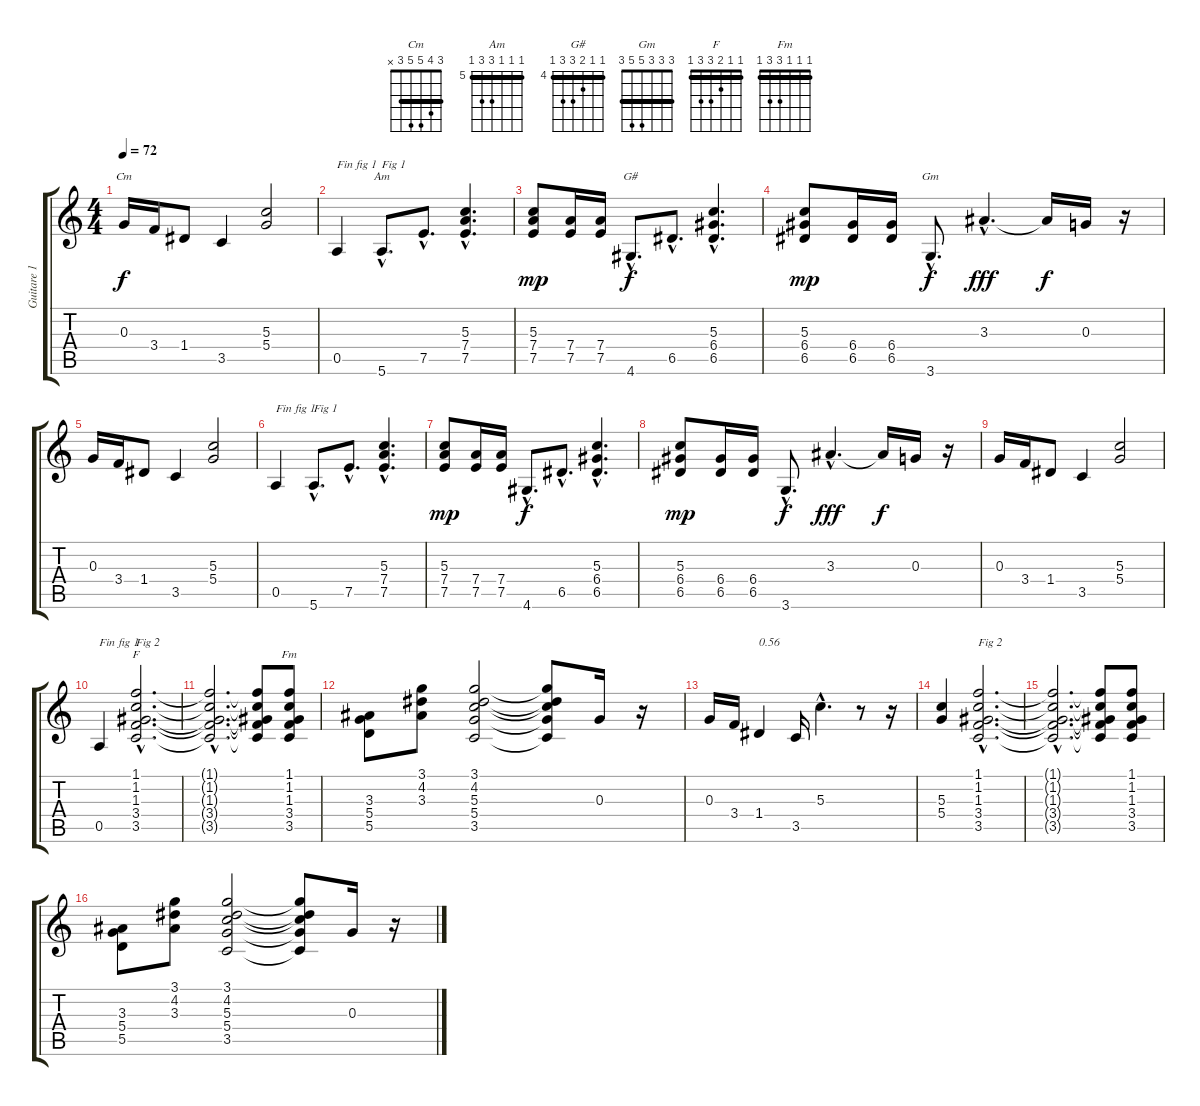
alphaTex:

\track ("Guitare 1 delay solo 0.833" "Guitare 1 ") {instrument electricguitarclean}
\staff {score tabs}
\tuning (E4 B3 G3 D3 A2 E2) {hide}
\chord ("Cm" 3 4 5 5 3 x) {barre 3}
\chord ("Am" 5 5 5 7 7 5) {firstfret 5 barre 5}
\chord ("G#" 4 4 5 6 6 4) {firstfret 4 barre 4}
\chord ("Gm" 3 3 3 5 5 3) {barre 3}
\chord ("F" 1 1 2 3 3 1) {barre 1}
\chord ("Fm" 1 1 1 3 3 1) {barre 1}
\ts (4 4)
\tempo 72
\clef g2
\ks c
0.3.16{ch "Cm" dy f} 3.4.16 1.4.8 3.5.4 (5.3 5.4).2 |
0.5.4{txt "Fin fig 1"} 5.6{hac}.8{d ch "Am" txt "Fig 1"} 7.5{hac}.8{d} (5.3{hac} 7.4{hac} 7.5{hac}).4{d} |
(5.3 7.4 7.5).8{dy mp} (7.4 7.5).16 (7.4 7.5).16 4.6{hac}.8{d ch "G#" dy f} 6.5{hac}.8{d} (5.3{hac} 6.4{hac} 6.5{hac}).4{d} |
(5.3 6.4 6.5).8{dy mp} (6.4 6.5).16 (6.4 6.5).16 3.6{hac}.8{d ch "Gm" dy f} 3.3{hac}.4{d dy fff} 3.3{t}.16{dy f} 0.3.16 r.16 |
0.3.16 3.4.16 1.4.8 3.5.4 (5.3 5.4).2 |
0.5.4{txt "Fin fig 1"} 5.6{hac}.8{d txt "Fig 1"} 7.5{hac}.8{d} (5.3{hac} 7.4{hac} 7.5{hac}).4{d} |
(5.3 7.4 7.5).8{dy mp} (7.4 7.5).16 (7.4 7.5).16 4.6{hac}.8{d dy f} 6.5{hac}.8{d} (5.3{hac} 6.4{hac} 6.5{hac}).4{d} |
(5.3 6.4 6.5).8{dy mp} (6.4 6.5).16 (6.4 6.5).16 3.6{hac}.8{d dy f} 3.3{hac}.4{d dy fff} 3.3{t}.16{dy f} 0.3.16 r.16 |
0.3.16 3.4.16 1.4.8 3.5.4 (5.3 5.4).2 |
0.5.4{txt "Fin fig 1"} (1.1{hac} 1.2{hac} 1.3{hac} 3.4{hac} 3.5{hac}).2{d ch "F" txt "Fig 2"} |
(1.1{hac t} 1.2{hac t} 1.3{hac t} 3.4{hac t} 3.5{hac t}).2{d} (1.1{t} 1.2{t} 1.3{t} 3.4{t} 3.5{t}).8 (1.1 1.2 1.3 3.4 3.5).8{ch "Fm"} |
(3.3 5.4 5.5).8 (3.1 4.2 3.3).8 (3.1 4.2 5.3 5.4 3.5).2 (3.1{t} 4.2{t} 5.3{t} 5.4{t} 3.5{t}).8 0.3.16 r.16 |
0.3.16 3.4.16 1.4.4{txt "0.56"} 3.5.16 5.3{hac}.4{d} r.8 r.16 |
(5.3 5.4).4 (1.1{hac} 1.2{hac} 1.3{hac} 3.4{hac} 3.5{hac}).2{d txt "Fig 2"} |
(1.1{hac t} 1.2{hac t} 1.3{hac t} 3.4{hac t} 3.5{hac t}).2{d} (1.1{t} 1.2{t} 1.3{t} 3.4{t} 3.5{t}).8 (1.1 1.2 1.3 3.4 3.5).8 |
(3.3 5.4 5.5).8 (3.1 4.2 3.3).8 (3.1 4.2 5.3 5.4 3.5).2 (3.1{t} 4.2{t} 5.3{t} 5.4{t} 3.5{t}).8 0.3.16 r.16
